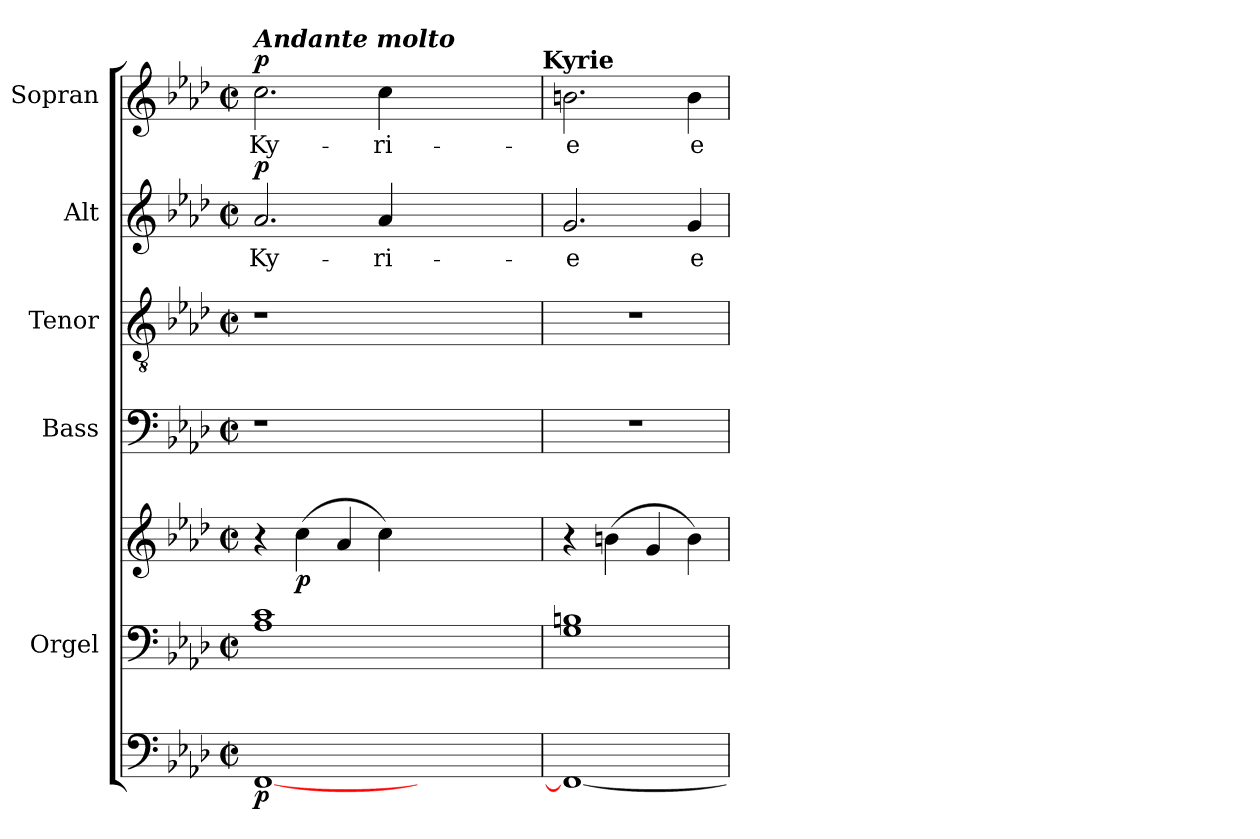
**kern	**dynam	**kern	**kern	**dynam	**kern	**kern	**kern	**text	**dynam	**kern	**text	**dynam
*part6	*part6	*part5	*part5	*part5	*part4	*part3	*part2	*part2	*part2	*part1	*part1	*part1
*staff7	*staff7	*staff6	*staff5	*staff5/6	*staff4	*staff3	*staff2	*staff2	*staff2	*staff1	*staff1	*staff1
*	*	*I"Orgel	*	*	*I"Bass	*I"Tenor	*I"Alt	*	*	*I"Sopran	*	*
*	*	*I'Org.	*	*	*I'B	*I'T	*I'A	*	*	*I'S	*	*
*clefF4	*	*clefF4	*clefG2	*	*clefF4	*clefGv2	*clefG2	*	*	*clefG2	*	*
*ITrd7c12	*	*	*	*	*	*	*	*	*	*	*	*
*k[b-e-a-d-]	*	*k[b-e-a-d-]	*k[b-e-a-d-]	*	*k[b-e-a-d-]	*k[b-e-a-d-]	*k[b-e-a-d-]	*	*	*k[b-e-a-d-]	*	*
*A-:	*	*A-:	*A-:	*	*A-:	*A-:	*A-:	*	*	*A-:	*	*
*M2/2	*	*M2/2	*M2/2	*	*M2/2	*M2/2	*M2/2	*	*	*M2/2	*	*
*met(c|)	*	*met(c|)	*met(c|)	*	*met(c|)	*met(c|)	*met(c|)	*	*	*met(c|)	*	*
=1	=1	=1	=1	=1	=1	=1	=1	=1	=1	=1	=1	=1
!	!	!	!	!	!	!	!	!	!	!LO:TX:a:Bi:t=Andante molto	!	!
!	!LO:DY:b	!	!	!	!	!	!	!LO:LY:b	!LO:DY:a	!	!LO:LY:b	!LO:DY:a
[1FFF	p	1A- 1c	4r	.	1r	1r	2.a-/	Ky-	p	2.cc\	Ky-	p
!	!	!	!	!LO:DY:b	!	!	!	!	!	!	!	!
.	.	.	(>4cc\	p	.	.	.	.	.	.	.	.
.	.	.	4a-/	.	.	.	.	.	.	.	.	.
!	!	!	!	!	!	!	!	!LO:LY:b	!	!	!LO:LY:b	!
.	.	.	4cc\)	.	.	.	4a-/	-ri-	.	4cc\	-ri-	.
1.ryy	.	1.ryy	1.ryy	.	1.ryy	1.ryy	1.ryy	.	.	1.ryy	.	.
!	!	!	!	!	!	!	!	!	!	!LO:TX:a:B:t=Kyrie	!	!
=2	=2	=2	=2	=2	=2	=2	=2	=2	=2	=2	=2	=2
!	!	!	!	!	!	!	!	!LO:LY:b	!	!	!LO:LY:b	!
1FFF_	.	1G 1Bn	4r	.	1r	1r	2.g/	-e	.	2.bn\	-e	.
.	.	.	(>4bn\	.	.	.	.	.	.	.	.	.
.	.	.	4g/	.	.	.	.	.	.	.	.	.
!	!	!	!	!	!	!	!	!LO:LY:b	!	!	!LO:LY:b	!
.	.	.	4b\)	.	.	.	4g/	e-	.	4b\	e-	.
=	=	=	=	=	=	=	=	=	=	=	=	=
*-	*-	*-	*-	*-	*-	*-	*-	*-	*-	*-	*-	*-
